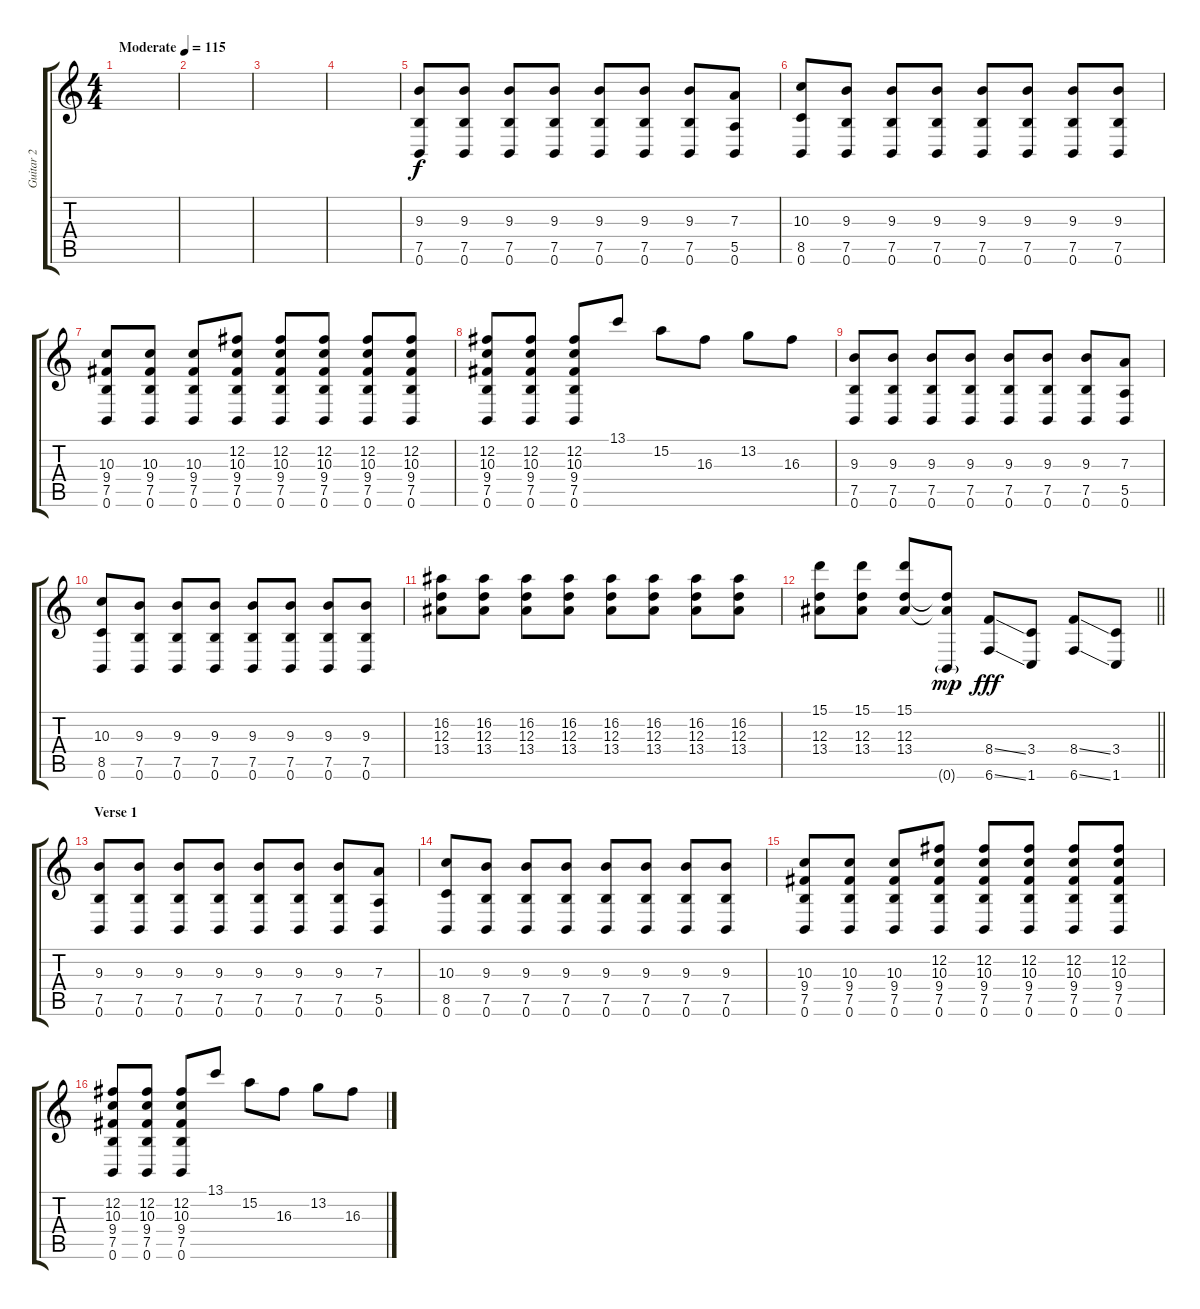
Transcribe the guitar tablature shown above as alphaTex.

\track ("Guitar 2" "Guitar 2") {instrument distortionguitar}
\staff {score tabs}
\tuning (B3 Gb3 D3 A2 E2 B1) {hide}
\ts (4 4)
\tempo (115 "Moderate")
\clef g2
\ks c
|
|
|
|
(9.3 7.5 0.6).8 (9.3 7.5 0.6).8 (9.3 7.5 0.6).8 (9.3 7.5 0.6).8 (9.3 7.5 0.6).8 (9.3 7.5 0.6).8 (9.3 7.5 0.6).8 (7.3 5.5 0.6).8 |
(10.3 8.5 0.6).8 (9.3 7.5 0.6).8 (9.3 7.5 0.6).8 (9.3 7.5 0.6).8 (9.3 7.5 0.6).8 (9.3 7.5 0.6).8 (9.3 7.5 0.6).8 (9.3 7.5 0.6).8 |
(10.3 9.4 7.5 0.6).8 (10.3 9.4 7.5 0.6).8 (10.3 9.4 7.5 0.6).8 (12.2 10.3 9.4 7.5 0.6).8 (12.2 10.3 9.4 7.5 0.6).8 (12.2 10.3 9.4 7.5 0.6).8 (12.2 10.3 9.4 7.5 0.6).8 (12.2 10.3 9.4 7.5 0.6).8 |
(12.2 10.3 9.4 7.5 0.6).8 (12.2 10.3 9.4 7.5 0.6).8 (12.2 10.3 9.4 7.5 0.6).8 13.1.8 15.2.8 16.3.8 13.2.8 16.3.8 |
(9.3 7.5 0.6).8 (9.3 7.5 0.6).8 (9.3 7.5 0.6).8 (9.3 7.5 0.6).8 (9.3 7.5 0.6).8 (9.3 7.5 0.6).8 (9.3 7.5 0.6).8 (7.3 5.5 0.6).8 |
(10.3 8.5 0.6).8 (9.3 7.5 0.6).8 (9.3 7.5 0.6).8 (9.3 7.5 0.6).8 (9.3 7.5 0.6).8 (9.3 7.5 0.6).8 (9.3 7.5 0.6).8 (9.3 7.5 0.6).8 |
(16.2 12.3 13.4).8 (16.2 12.3 13.4).8 (16.2 12.3 13.4).8 (16.2 12.3 13.4).8 (16.2 12.3 13.4).8 (16.2 12.3 13.4).8 (16.2 12.3 13.4).8 (16.2 12.3 13.4).8 |
\barLineRight lightlight
(15.1 12.3 13.4).8 (15.1 12.3 13.4).8 (15.1 12.3 13.4).8 (12.3{t} 13.4{t} 0.6{g}).8{dy mp} (8.4{ss} 6.6{ss}).8{dy fff} (3.4 1.6).8 (8.4{ss} 6.6{ss}).8 (3.4 1.6).8 |
\section ("" "Verse 1")
(9.3 7.5 0.6).8 (9.3 7.5 0.6).8 (9.3 7.5 0.6).8 (9.3 7.5 0.6).8 (9.3 7.5 0.6).8 (9.3 7.5 0.6).8 (9.3 7.5 0.6).8 (7.3 5.5 0.6).8 |
(10.3 8.5 0.6).8 (9.3 7.5 0.6).8 (9.3 7.5 0.6).8 (9.3 7.5 0.6).8 (9.3 7.5 0.6).8 (9.3 7.5 0.6).8 (9.3 7.5 0.6).8 (9.3 7.5 0.6).8 |
(10.3 9.4 7.5 0.6).8 (10.3 9.4 7.5 0.6).8 (10.3 9.4 7.5 0.6).8 (12.2 10.3 9.4 7.5 0.6).8 (12.2 10.3 9.4 7.5 0.6).8 (12.2 10.3 9.4 7.5 0.6).8 (12.2 10.3 9.4 7.5 0.6).8 (12.2 10.3 9.4 7.5 0.6).8 |
(12.2 10.3 9.4 7.5 0.6).8 (12.2 10.3 9.4 7.5 0.6).8 (12.2 10.3 9.4 7.5 0.6).8 13.1.8 15.2.8 16.3.8 13.2.8 16.3.8
